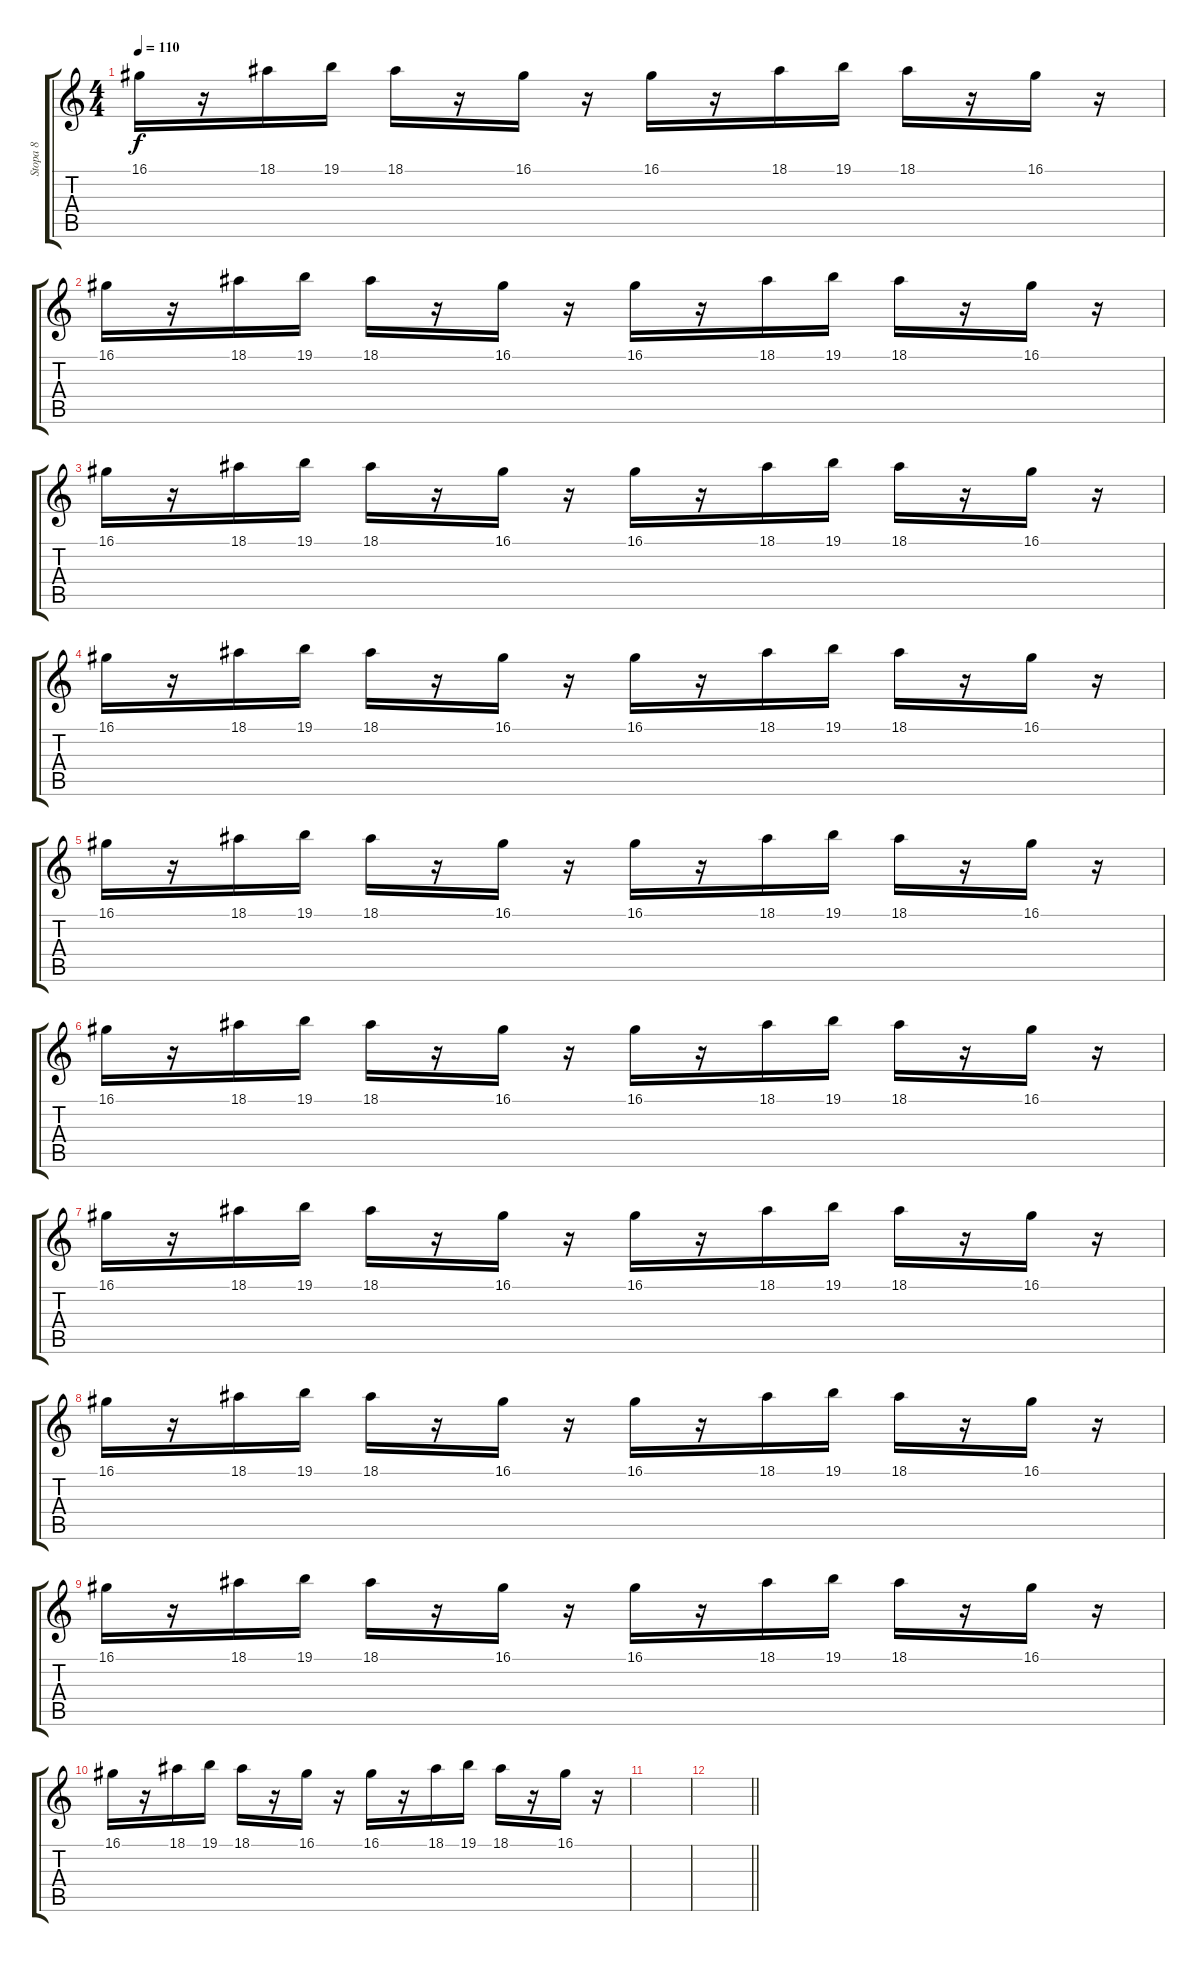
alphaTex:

\track ("Stopa 8" "Stopa 8") {instrument flute}
\staff {score tabs}
\tuning (E4 B3 G3 D3 A2 E2) {hide}
\ts (4 4)
\tempo 110
\clef g2
\ks c
16.1.16{dy f} r.16 18.1.16 19.1.16 18.1.16 r.16 16.1.16 r.16 16.1.16 r.16 18.1.16 19.1.16 18.1.16 r.16 16.1.16 r.16 |
16.1.16 r.16 18.1.16 19.1.16 18.1.16 r.16 16.1.16 r.16 16.1.16 r.16 18.1.16 19.1.16 18.1.16 r.16 16.1.16 r.16 |
16.1.16 r.16 18.1.16 19.1.16 18.1.16 r.16 16.1.16 r.16 16.1.16 r.16 18.1.16 19.1.16 18.1.16 r.16 16.1.16 r.16 |
16.1.16 r.16 18.1.16 19.1.16 18.1.16 r.16 16.1.16 r.16 16.1.16 r.16 18.1.16 19.1.16 18.1.16 r.16 16.1.16 r.16 |
16.1.16 r.16 18.1.16 19.1.16 18.1.16 r.16 16.1.16 r.16 16.1.16 r.16 18.1.16 19.1.16 18.1.16 r.16 16.1.16 r.16 |
16.1.16 r.16 18.1.16 19.1.16 18.1.16 r.16 16.1.16 r.16 16.1.16 r.16 18.1.16 19.1.16 18.1.16 r.16 16.1.16 r.16 |
16.1.16 r.16 18.1.16 19.1.16 18.1.16 r.16 16.1.16 r.16 16.1.16 r.16 18.1.16 19.1.16 18.1.16 r.16 16.1.16 r.16 |
16.1.16 r.16 18.1.16 19.1.16 18.1.16 r.16 16.1.16 r.16 16.1.16 r.16 18.1.16 19.1.16 18.1.16 r.16 16.1.16 r.16 |
16.1.16 r.16 18.1.16 19.1.16 18.1.16 r.16 16.1.16 r.16 16.1.16 r.16 18.1.16 19.1.16 18.1.16 r.16 16.1.16 r.16 |
16.1.16 r.16 18.1.16 19.1.16 18.1.16 r.16 16.1.16 r.16 16.1.16 r.16 18.1.16 19.1.16 18.1.16 r.16 16.1.16 r.16 |
|
\barLineRight lightlight
